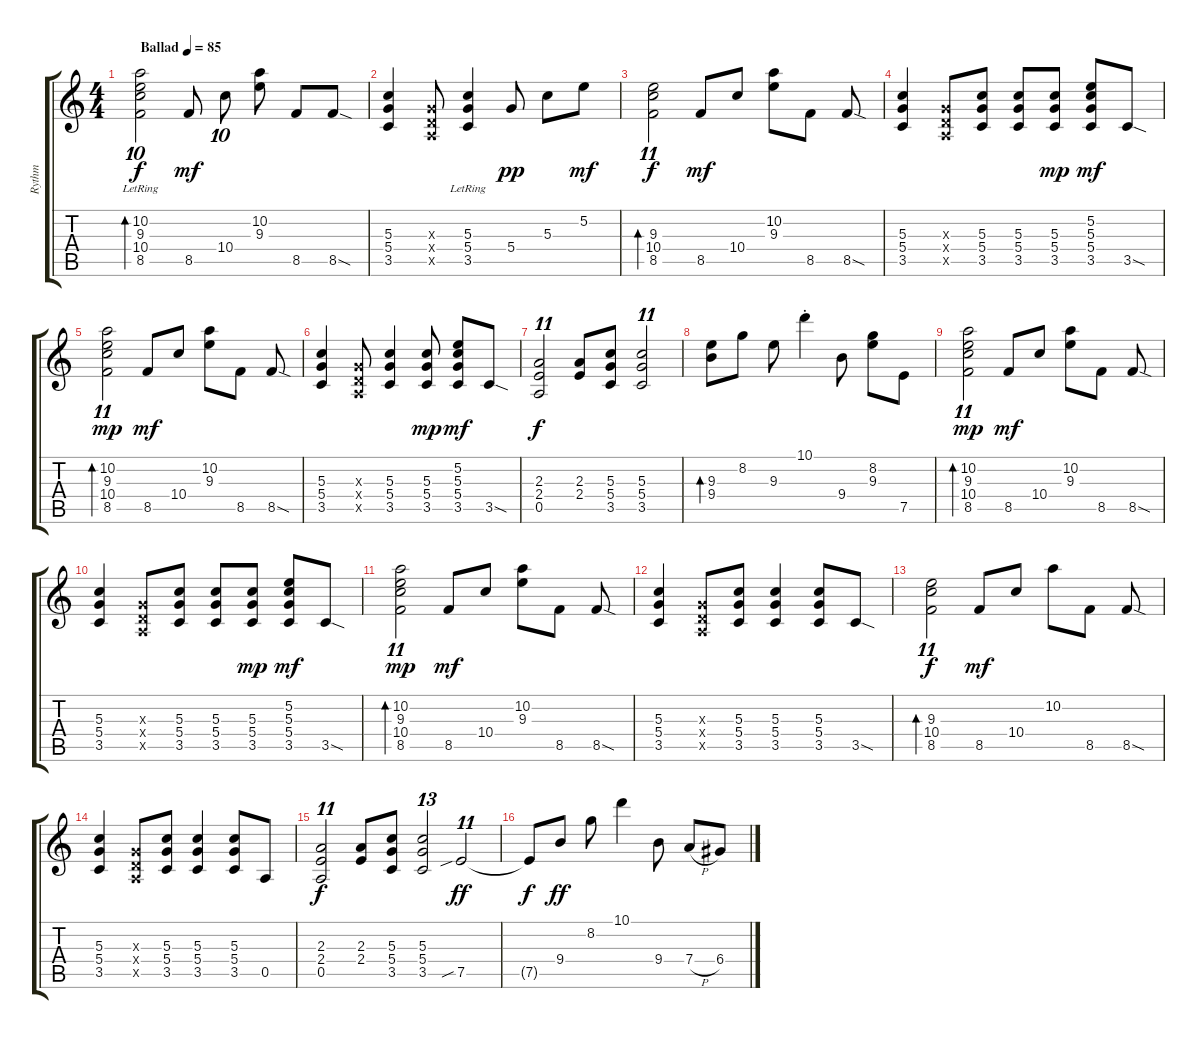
\track ("Rythm " "Rythm ") {instrument acousticguitarsteel}
\staff {score tabs}
\tuning (E4 B3 G3 D3 A2 D2) {hide}
\ts (4 4)
\tempo (85 "Ballad")
\clef g2
\ks c
(10.2{lr} 9.3{lr} 10.4{lr} 8.5{lr}).2{tu (10 8) bd 240 dy f instrument acousticguitarsteel} 8.5.8{dy mf} 10.4.8{tu (10 8)} (10.2 9.3).8 8.5.8 8.5{sod}.8 |
(5.3 5.4 3.5).4 (0.3{x} 0.4{x} 0.5{x}).8 (5.3 5.4 3.5{lr}).4 5.4.8{dy pp} 5.3.8 5.2.8{dy mf} |
(9.3 10.4 8.5).2{tu (11 8) bd 60 dy f} 8.5.8{dy mf} 10.4.8 (10.2 9.3).8 8.5.8 8.5{sod}.8 |
(5.3 5.4 3.5).4 (0.3{x} 0.4{x} 0.5{x}).8 (5.3 5.4 3.5).8 (5.3 5.4 3.5).8 (5.3 5.4 3.5).8{dy mp} (5.2 5.3 5.4 3.5).8{dy mf} 3.5{sod}.8 |
(10.2 9.3 10.4 8.5).2{tu (11 8) bd 60 dy mp} 8.5.8{dy mf} 10.4.8 (10.2 9.3).8 8.5.8 8.5{sod}.8 |
(5.3 5.4 3.5).4 (0.3{x} 0.4{x} 0.5{x}).8 (5.3 5.4 3.5).4 (5.3 5.4 3.5).8{dy mp} (5.2 5.3 5.4 3.5).8{dy mf} 3.5{sod}.8 |
(2.3 2.4 0.5).2{tu (11 8) dy f} (2.3 2.4).8 (5.3 5.4 3.5).8 (5.3 5.4 3.5).2{tu (11 8)} |
(9.3 9.4).8{bd 120} 8.2.8 9.3.8 10.1{st}.4 9.4.8 (8.2 9.3).8 7.5.8 |
(10.2 9.3 10.4 8.5).2{tu (11 8) bd 60 dy mp} 8.5.8{dy mf} 10.4.8 (10.2 9.3).8 8.5.8 8.5{sod}.8 |
(5.3 5.4 3.5).4 (0.3{x} 0.4{x} 0.5{x}).8 (5.3 5.4 3.5).8 (5.3 5.4 3.5).8 (5.3 5.4 3.5).8{dy mp} (5.2 5.3 5.4 3.5).8{dy mf} 3.5{sod}.8 |
(10.2 9.3 10.4 8.5).2{tu (11 8) bd 60 dy mp} 8.5.8{dy mf} 10.4.8 (10.2 9.3).8 8.5.8 8.5{sod}.8 |
(5.3 5.4 3.5).4 (0.3{x} 0.4{x} 0.5{x}).8 (5.3 5.4 3.5).8 (5.3 5.4 3.5).4 (5.3 5.4 3.5).8 3.5{sod}.8 |
(9.3 10.4 8.5).2{tu (11 8) bd 60 dy f} 8.5.8{dy mf} 10.4.8 10.2.8 8.5.8 8.5{sod}.8 |
(5.3 5.4 3.5).4 (0.3{x} 0.4{x} 0.5{x}).8 (5.3 5.4 3.5).8 (5.3 5.4 3.5).4 (5.3 5.4 3.5).8 0.5.8 |
(2.3 2.4 0.5).2{tu (11 8) dy f} (2.3 2.4).8 (5.3 5.4 3.5).8 (5.3 5.4 3.5).2{tu (13 8)} 7.5{sib}.2{tu (11 8) dy ff} |
7.5{t}.8{dy f} 9.4.8{dy ff} 8.2.8 10.1.4 9.4.8 7.4{h}.8 6.4.8
